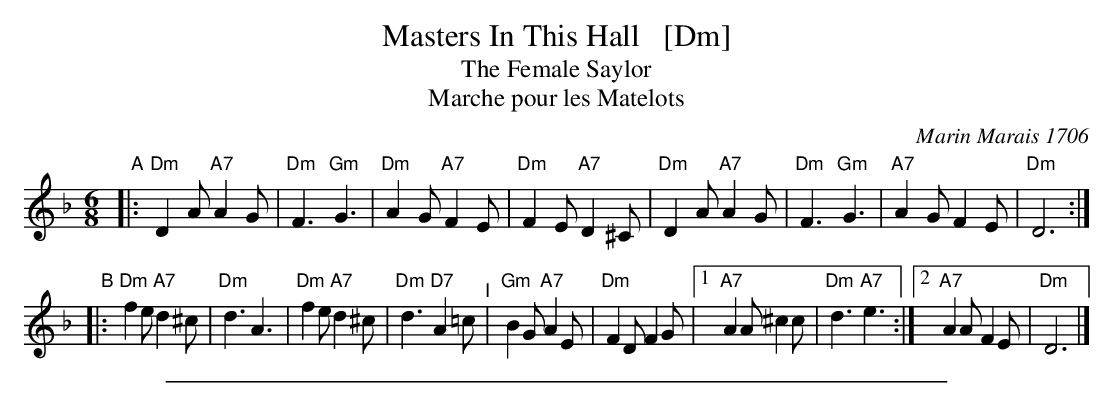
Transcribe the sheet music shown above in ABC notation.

X:1
T: Masters In This Hall   [Dm]
T: The Female Saylor
T: Marche pour les Matelots
C: Marin Marais 1706
M: 6/8
L: 1/8
K: Dm
"A"|:\
"Dm"D2A "A7"A2G  | "Dm"F3 "Gm"G3 |  "Dm"A2G "A7"F2E  | "Dm"F2E "A7"D2^C |\
"Dm"D2A "A7"A2G  | "Dm"F3 "Gm"G3 |  "A7"A2G     F2E  | "Dm"D6 :|
"B"|:\
"Dm"f2e "A7"d2^c | "Dm"d3     A3 |  "Dm"f2e "A7"d2^c | "Dm"d3 "D7"A2=c "^I"|\
"Gm"B2G "A7"A2E  | "Dm"F2D   F2G |1 "A7"A2A     ^c2c | "Dm"d3 "A7"e3 :|2 "A7"A2A F2E | "Dm"D6 |]
